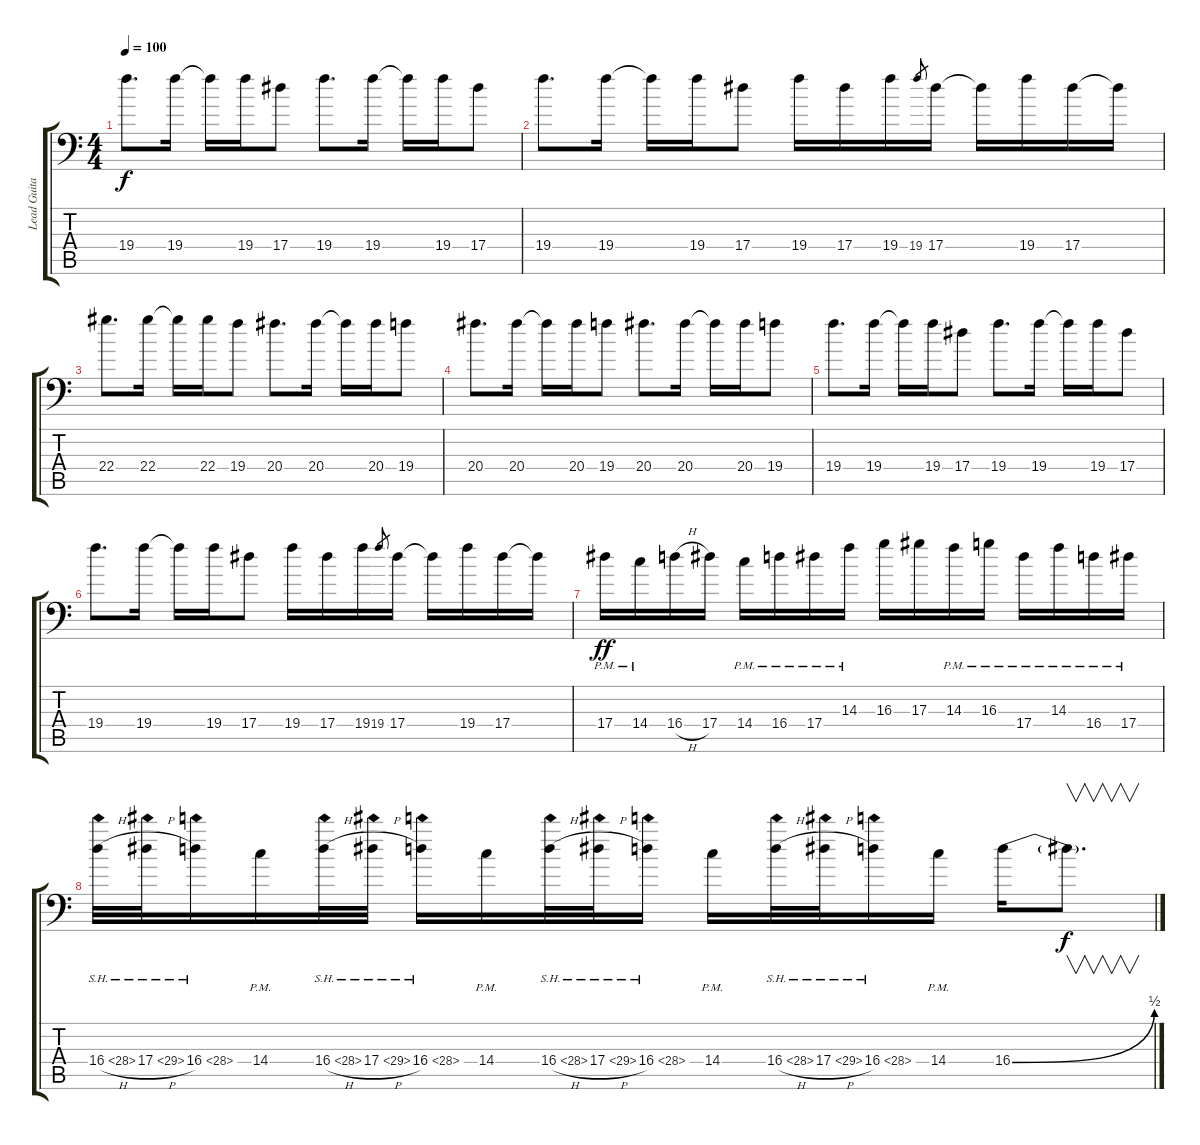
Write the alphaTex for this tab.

\track ("Lead Guitar" "Lead Guita") {instrument electricguitarmuted}
\staff {score tabs}
\tuning (C4 G3 Eb3 Bb2 F2 Bb1) {hide}
\ts (4 4)
\tempo 100
\clef f4
\ks c
19.4.8{d dy f} 19.4.16 19.4{t}.16 19.4.16 17.4.8 19.4.8{d} 19.4.16 19.4{t}.16 19.4.16 17.4.8 |
19.4.8{d} 19.4.16 19.4{t}.16 19.4.16 17.4.8 19.4.16 17.4.16 19.4.16 19.4.8{gr} 17.4.16 17.4{t}.16 19.4.16 17.4.16 17.4{t}.16 |
22.4.8{d volume 14} 22.4.16 22.4{t}.16 22.4.16 19.4.8 20.4.8{d} 20.4.16 20.4{t}.16 20.4.16 19.4.8 |
20.4.8{d} 20.4.16 20.4{t}.16 20.4.16 19.4.8 20.4.8{d} 20.4.16 20.4{t}.16 20.4.16 19.4.8 |
19.4.8{d} 19.4.16 19.4{t}.16 19.4.16 17.4.8 19.4.8{d} 19.4.16 19.4{t}.16 19.4.16 17.4.8 |
19.4.8{d} 19.4.16 19.4{t}.16 19.4.16 17.4.8 19.4.16 17.4.16 19.4.16 19.4.8{gr} 17.4.16 17.4{t}.16 19.4.16 17.4.16 17.4{t}.16 |
17.4{pm}.16{dy ff volume 15 instrument overdrivenguitar} 14.4{pm}.16 16.4{h}.16 17.4.16 14.4{pm}.16 16.4{pm}.16 17.4{pm}.16 14.3{pm}.16 16.3.16 17.3.16 14.3{pm}.16 16.3{pm}.16 17.4{pm}.16 14.3{pm}.16 16.4{pm}.16 17.4{pm}.16 |
16.4{sh 12 h}.32 17.4{sh 12 h}.32 16.4{sh 12}.16 14.4{pm}.16 16.4{sh 12 h}.32 17.4{sh 12 h}.32 16.4{sh 12}.16 14.4{pm}.16 16.4{sh 12 h}.32 17.4{sh 12 h}.32 16.4{sh 12}.16 14.4{pm}.16 16.4{sh 12 h}.32 17.4{sh 12 h}.32 16.4{sh 12}.16 14.4{pm}.16 16.4{be (bend 0 0 60 2)}.16 16.4{t}.8{v d dy f}
